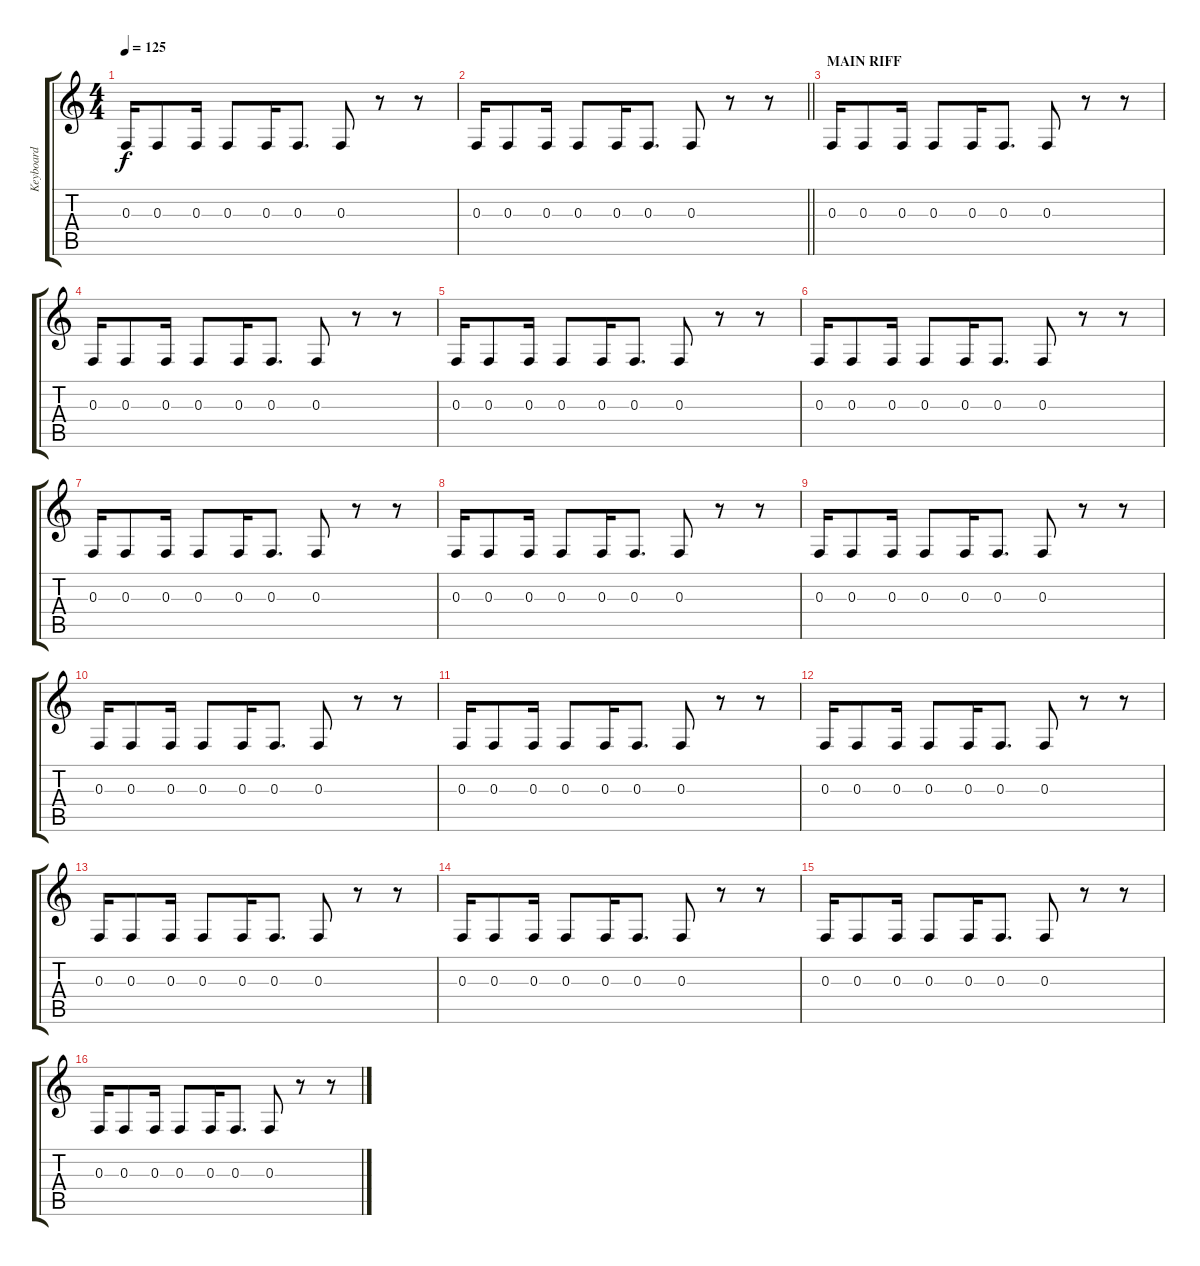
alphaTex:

\track ("Keyboard" "Keyboard") {instrument blownbottle}
\staff {score tabs}
\tuning (D4 A3 F3 C3 G2 C2) {hide}
\ts (4 4)
\tempo 125
\clef g2
\ks c
0.3.16{dy f} 0.3.8 0.3.16 0.3.8 0.3.16 0.3.8{d} 0.3.8 r.8 r.8 |
\barLineRight lightlight
0.3.16 0.3.8 0.3.16 0.3.8 0.3.16 0.3.8{d} 0.3.8 r.8 r.8 |
\section ("" "MAIN RIFF")
0.3.16 0.3.8 0.3.16 0.3.8 0.3.16 0.3.8{d} 0.3.8 r.8 r.8 |
0.3.16 0.3.8 0.3.16 0.3.8 0.3.16 0.3.8{d} 0.3.8 r.8 r.8 |
0.3.16 0.3.8 0.3.16 0.3.8 0.3.16 0.3.8{d} 0.3.8 r.8 r.8 |
0.3.16 0.3.8 0.3.16 0.3.8 0.3.16 0.3.8{d} 0.3.8 r.8 r.8 |
0.3.16 0.3.8 0.3.16 0.3.8 0.3.16 0.3.8{d} 0.3.8 r.8 r.8 |
0.3.16 0.3.8 0.3.16 0.3.8 0.3.16 0.3.8{d} 0.3.8 r.8 r.8 |
0.3.16 0.3.8 0.3.16 0.3.8 0.3.16 0.3.8{d} 0.3.8 r.8 r.8 |
0.3.16 0.3.8 0.3.16 0.3.8 0.3.16 0.3.8{d} 0.3.8 r.8 r.8 |
0.3.16 0.3.8 0.3.16 0.3.8 0.3.16 0.3.8{d} 0.3.8 r.8 r.8 |
0.3.16 0.3.8 0.3.16 0.3.8 0.3.16 0.3.8{d} 0.3.8 r.8 r.8 |
0.3.16 0.3.8 0.3.16 0.3.8 0.3.16 0.3.8{d} 0.3.8 r.8 r.8 |
0.3.16 0.3.8 0.3.16 0.3.8 0.3.16 0.3.8{d} 0.3.8 r.8 r.8 |
0.3.16 0.3.8 0.3.16 0.3.8 0.3.16 0.3.8{d} 0.3.8 r.8 r.8 |
0.3.16 0.3.8 0.3.16 0.3.8 0.3.16 0.3.8{d} 0.3.8 r.8 r.8
